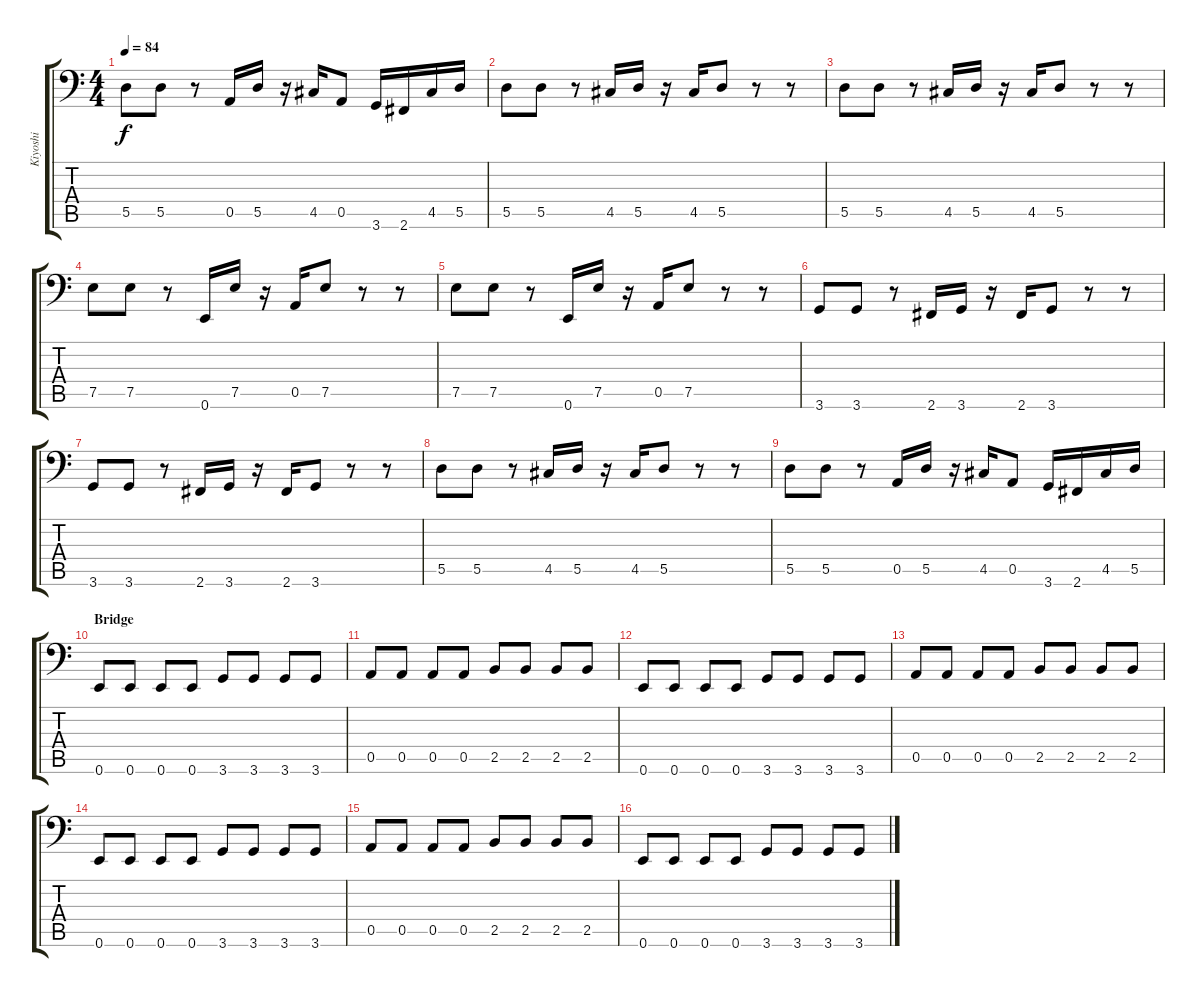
\track ("Kiyoshi" "Kiyoshi") {instrument electricbasspick}
\staff {score tabs}
\tuning (E3 B2 G2 D2 A1 E1) {hide}
\ts (4 4)
\tempo 84
\clef f4
\ks c
5.5.8{dy f} 5.5.8 r.8 0.5.16 5.5.16 r.16 4.5.16 0.5.8 3.6.16 2.6.16 4.5.16 5.5.16 |
5.5.8 5.5.8 r.8 4.5.16 5.5.16 r.16 4.5.16 5.5.8 r.8 r.8 |
5.5.8 5.5.8 r.8 4.5.16 5.5.16 r.16 4.5.16 5.5.8 r.8 r.8 |
7.5.8 7.5.8 r.8 0.6.16 7.5.16 r.16 0.5.16 7.5.8 r.8 r.8 |
7.5.8 7.5.8 r.8 0.6.16 7.5.16 r.16 0.5.16 7.5.8 r.8 r.8 |
3.6.8 3.6.8 r.8 2.6.16 3.6.16 r.16 2.6.16 3.6.8 r.8 r.8 |
3.6.8 3.6.8 r.8 2.6.16 3.6.16 r.16 2.6.16 3.6.8 r.8 r.8 |
5.5.8 5.5.8 r.8 4.5.16 5.5.16 r.16 4.5.16 5.5.8 r.8 r.8 |
5.5.8 5.5.8 r.8 0.5.16 5.5.16 r.16 4.5.16 0.5.8 3.6.16 2.6.16 4.5.16 5.5.16 |
\section ("" "Bridge")
0.6.8 0.6.8 0.6.8 0.6.8 3.6.8 3.6.8 3.6.8 3.6.8 |
0.5.8 0.5.8 0.5.8 0.5.8 2.5.8 2.5.8 2.5.8 2.5.8 |
0.6.8 0.6.8 0.6.8 0.6.8 3.6.8 3.6.8 3.6.8 3.6.8 |
0.5.8 0.5.8 0.5.8 0.5.8 2.5.8 2.5.8 2.5.8 2.5.8 |
0.6.8 0.6.8 0.6.8 0.6.8 3.6.8 3.6.8 3.6.8 3.6.8 |
0.5.8 0.5.8 0.5.8 0.5.8 2.5.8 2.5.8 2.5.8 2.5.8 |
0.6.8 0.6.8 0.6.8 0.6.8 3.6.8 3.6.8 3.6.8 3.6.8
